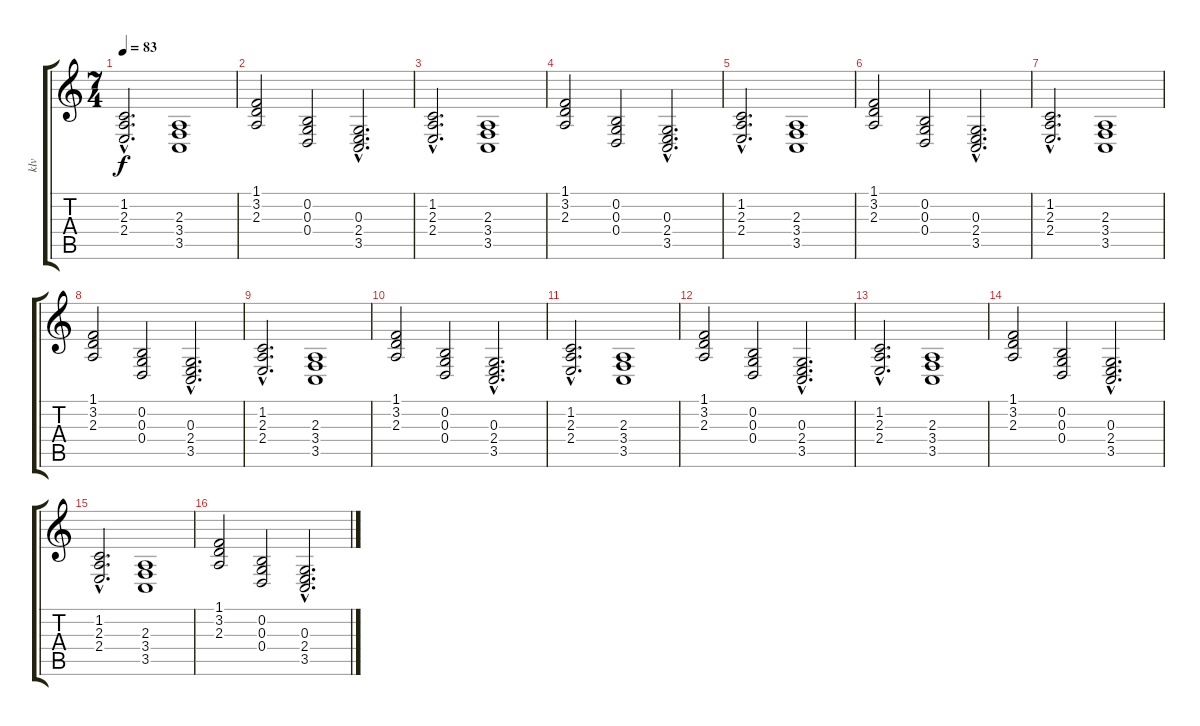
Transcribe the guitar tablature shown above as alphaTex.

\track ("klv" "klv") {instrument synthvoice}
\staff {score tabs}
\tuning (E4 B3 G3 D3 A2 E2) {hide}
\ts (7 4)
\tempo 83
\clef g2
\ks c
(1.2{hac} 2.3{hac} 2.4{hac}).2{d dy f instrument synthvoice} (2.3 3.4 3.5).1 |
(1.1 3.2 2.3).2 (0.2 0.3 0.4).2 (0.3{hac} 2.4{hac} 3.5{hac}).2{d} |
(1.2{hac} 2.3{hac} 2.4{hac}).2{d} (2.3 3.4 3.5).1 |
(1.1 3.2 2.3).2 (0.2 0.3 0.4).2 (0.3{hac} 2.4{hac} 3.5{hac}).2{d} |
(1.2{hac} 2.3{hac} 2.4{hac}).2{d} (2.3 3.4 3.5).1 |
(1.1 3.2 2.3).2 (0.2 0.3 0.4).2 (0.3{hac} 2.4{hac} 3.5{hac}).2{d} |
(1.2{hac} 2.3{hac} 2.4{hac}).2{d} (2.3 3.4 3.5).1 |
(1.1 3.2 2.3).2 (0.2 0.3 0.4).2 (0.3{hac} 2.4{hac} 3.5{hac}).2{d} |
(1.2{hac} 2.3{hac} 2.4{hac}).2{d} (2.3 3.4 3.5).1 |
(1.1 3.2 2.3).2 (0.2 0.3 0.4).2 (0.3{hac} 2.4{hac} 3.5{hac}).2{d} |
(1.2{hac} 2.3{hac} 2.4{hac}).2{d} (2.3 3.4 3.5).1 |
(1.1 3.2 2.3).2 (0.2 0.3 0.4).2 (0.3{hac} 2.4{hac} 3.5{hac}).2{d} |
(1.2{hac} 2.3{hac} 2.4{hac}).2{d} (2.3 3.4 3.5).1 |
(1.1 3.2 2.3).2 (0.2 0.3 0.4).2 (0.3{hac} 2.4{hac} 3.5{hac}).2{d} |
(1.2{hac} 2.3{hac} 2.4{hac}).2{d} (2.3 3.4 3.5).1 |
(1.1 3.2 2.3).2 (0.2 0.3 0.4).2 (0.3{hac} 2.4{hac} 3.5{hac}).2{d}
